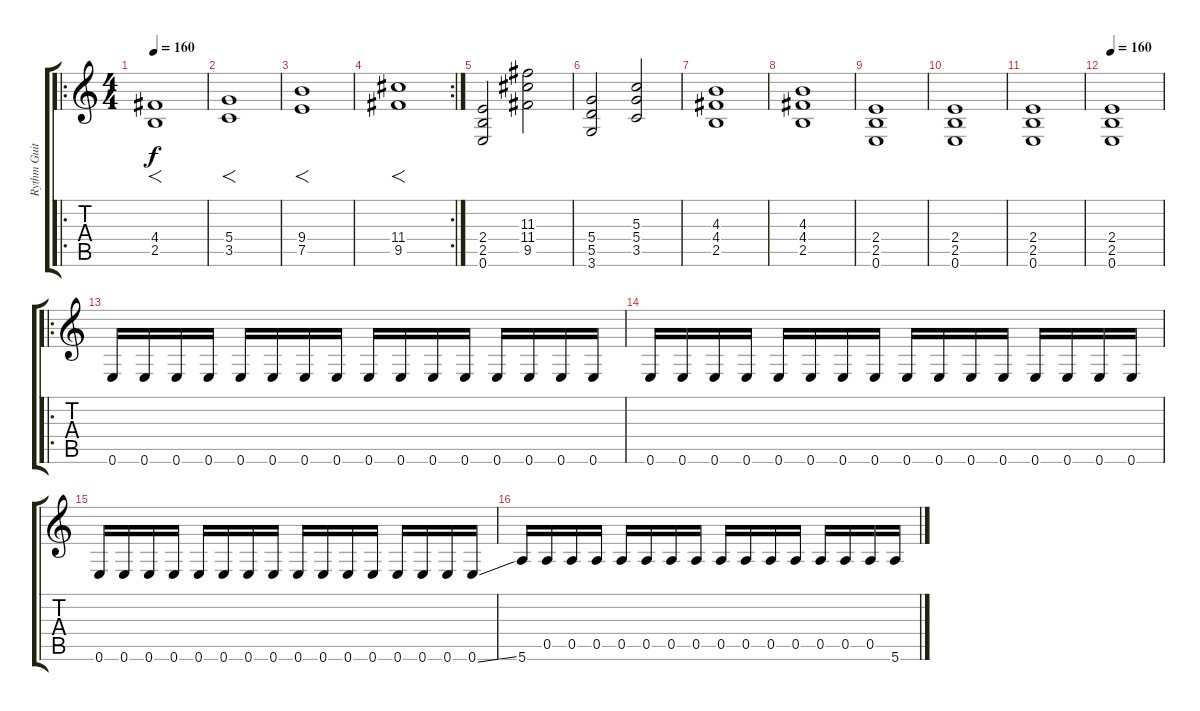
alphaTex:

\track ("Rythm Guitar" "Rythm Guit") {instrument overdrivenguitar}
\staff {score tabs}
\tuning (E4 B3 G3 D3 A2 E2) {hide}
\ro
\ts (4 4)
\tempo 160
\tempo 120
\tempo 160
\clef g2
\ks c
(4.4 2.5).1{f dy f instrument overdrivenguitar} |
(5.4 3.5).1{f} |
(9.4 7.5).1{f} |
\rc 2
(11.4 9.5).1{f} |
(2.4 2.5 0.6).2{instrument acousticguitarsteel} (11.3 11.4 9.5).2 |
(5.4 5.5 3.6).2 (5.3 5.4 3.5).2 |
(4.3 4.4 2.5).1 |
(4.3 4.4 2.5).1 |
(2.4 2.5 0.6).1 |
(2.4 2.5 0.6).1 |
(2.4 2.5 0.6).1 |
\tempo 160
(2.4 2.5 0.6).1 |
\ro
0.6.16{instrument overdrivenguitar} 0.6.16 0.6.16 0.6.16 0.6.16 0.6.16 0.6.16 0.6.16 0.6.16 0.6.16 0.6.16 0.6.16 0.6.16 0.6.16 0.6.16 0.6.16 |
0.6.16 0.6.16 0.6.16 0.6.16 0.6.16 0.6.16 0.6.16 0.6.16 0.6.16 0.6.16 0.6.16 0.6.16 0.6.16 0.6.16 0.6.16 0.6.16 |
0.6.16 0.6.16 0.6.16 0.6.16 0.6.16 0.6.16 0.6.16 0.6.16 0.6.16 0.6.16 0.6.16 0.6.16 0.6.16 0.6.16 0.6.16 0.6{ss}.16 |
5.6.16 0.5.16 0.5.16 0.5.16 0.5.16 0.5.16 0.5.16 0.5.16 0.5.16 0.5.16 0.5.16 0.5.16 0.5.16 0.5.16 0.5.16 5.6{ss}.16
